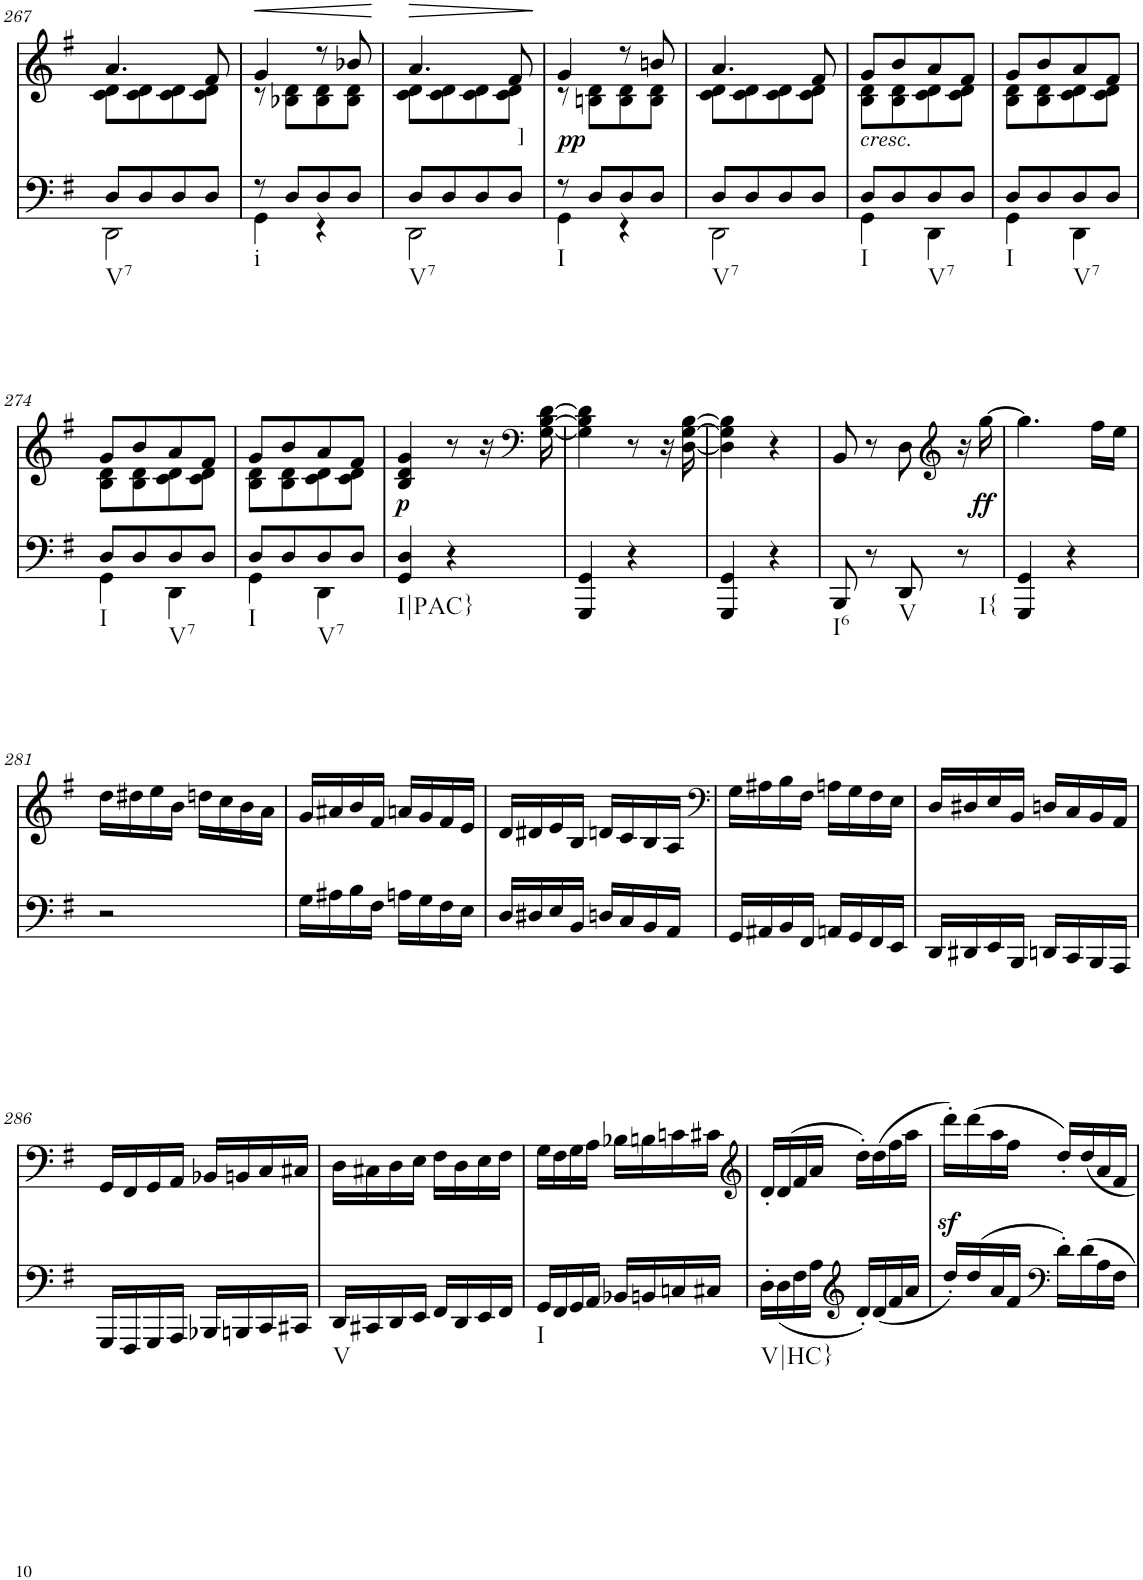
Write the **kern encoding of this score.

**kern	**dynam	**kern	**text	**dynam
*part2	*part2	*part1	*part1	*part1
*staff2	*staff2	*staff1	*staff1	*staff1
*I"piano	*	*I"piano	*	*
*I'Pno	*	*I'Pno	*	*
!!LO:PB:g=z
*clefF4	*	*clefG2	*	*
*k[f#]	*	*k[f#]	*	*
*G:	*	*G:	*	*
*M2/4	*	*M2/4	*	*
=267	=267	=267	=267	=267
*^	*	*^	*	*
!LO:TX:b:t=V7	!	!	!	!	!	!
8D/L	2DD\	.	4.a/	8c\ 8d\L	.	.
8D/	.	.	.	8c\ 8d\	.	.
8D/	.	.	.	8c\ 8d\	.	.
8D/J	.	.	8f#/	8c\ 8d\J	.	.
=268	=268	=268	=268	=268	=268	=268
!LO:TX:b:t=i	!	!	!	!	!	!
!	!	!	!	!	!LO:LY:a	!LO:HP:b
8r	4GG\	.	4g/	8r	<	<
8D/L	.	.	.	8B-X\ 8d\L	.	.
8D/	4r	.	8r	8B-\ 8d\	.	.
!	!	!	!	!	!LO:LY:b	!
8D/J	.	.	8b-X/	8B-\ 8d\J	[	.
*v	*v	*	*	*	*	*
*	*	*v	*v	*	*
.	.	.	.	[
=269	=269	=269	=269	=269
*^	*	*	*	*
!LO:TX:b:t=V7	!	!	!	!	!
!	!	!	!	!LO:LY:b	!LO:HP:b
*	*	*	*^	*	*
8D/L	2DD\	.	4.a/	8c\ 8d\L	>	>
8D/	.	.	.	8c\ 8d\	.	.
8D/	.	.	.	8c\ 8d\	.	.
!	!	!	!	!	!LO:LY:b	!
8D/J	.	.	8f#/	8c\ 8d\J	]	.
*v	*v	*	*	*	*	*
*	*	*v	*v	*	*
.	.	.	.	]
=270	=270	=270	=270	=270
*^	*	*^	*	*
!LO:TX:b:t=I	!	!	!	!	!	!
!	!	!	!	!	!LO:LY:a	!
8r	4GG\	.	4g/	8r	pp	.
!	!	!LO:DY:a	!	!	!	!
8D/L	.	pp	.	8Bn\ 8d\L	.	.
8D/	4r	.	8r	8B\ 8d\	.	.
8D/J	.	.	8bn/	8B\ 8d\J	.	.
=271	=271	=271	=271	=271	=271	=271
!LO:TX:b:t=V7	!	!	!	!	!	!
8D/L	2DD\	.	4.a/	8c\ 8d\L	.	.
8D/	.	.	.	8c\ 8d\	.	.
8D/	.	.	.	8c\ 8d\	.	.
8D/J	.	.	8f#/	8c\ 8d\J	.	.
=272	=272	=272	=272	=272	=272	=272
!	!	!	!LO:TX:b:i:t=cresc.	!	!	!
!LO:TX:b:t=I	!	!	!	!	!	!
8D/L	4GG\	.	8g/L	8B\ 8d\L	.	.
!	!	!	!	!	!LO:LY:b	!
8D/	.	.	8b/	8B\ 8d\	<	.
!LO:TX:b:t=V7	!	!	!	!	!	!
8D/	4DD\	.	8a/	8c\ 8d\	.	.
8D/J	.	.	8f#/J	8c\ 8d\J	.	.
=273	=273	=273	=273	=273	=273	=273
!LO:TX:b:t=I	!	!	!	!	!	!
8D/L	4GG\	.	8g/L	8B\ 8d\L	.	.
8D/	.	.	8b/	8B\ 8d\	.	.
!LO:TX:b:t=V7	!	!	!	!	!	!
8D/	4DD\	.	8a/	8c\ 8d\	.	.
8D/J	.	.	8f#/J	8c\ 8d\J	.	.
!!LO:LB:g=z	!!
=274	=274	=274	=274	=274	=274	=274
!LO:TX:b:t=I	!	!	!	!	!	!
8D/L	4GG\	.	8g/L	8B\ 8d\L	.	.
8D/	.	.	8b/	8B\ 8d\	.	.
!LO:TX:b:t=V7	!	!	!	!	!	!
8D/	4DD\	.	8a/	8c\ 8d\	.	.
8D/J	.	.	8f#/J	8c\ 8d\J	.	.
=275	=275	=275	=275	=275	=275	=275
!LO:TX:b:t=I	!	!	!	!	!	!
8D/L	4GG\	.	8g/L	8B\ 8d\L	.	.
8D/	.	.	8b/	8B\ 8d\	.	.
!LO:TX:b:t=V7	!	!	!	!	!	!
8D/	4DD\	.	8a/	8c\ 8d\	.	.
8D/J	.	.	8f#/J	8c\ 8d\J	.	.
*v	*v	*	*	*	*	*
=276	=276	=276	=276	=276	=276
!LO:TX:b:t=I|PAC}	!	!	!	!	!
!	!	!	!	!LO:LY:b	!LO:DY:b
*	*	*v	*v	*	*
4GG/ 4D/	.	4B/ 4d/ 4g/	p	p
4r	.	8r	.	.
.	.	16r	.	.
*	*	*clefF4	*	*
.	.	[16G\ [16B\ [16d\	.	.
=277	=277	=277	=277	=277
4GGG/ 4GG/	.	4G\] 4B\] 4d\]	.	.
4r	.	8r	.	.
.	.	16r	.	.
.	.	[16D\ [16G\ [16B\	.	.
=278	=278	=278	=278	=278
4GGG/ 4GG/	.	4D\] 4G\] 4B\]	.	.
4r	.	4r	.	.
=279	=279	=279	=279	=279
!LO:TX:b:t=I6	!	!	!	!
8BBB/	.	8BB/	.	.
8r	.	8r	.	.
!LO:TX:b:t=V	!	!	!	!
8DD/	.	8D\	.	.
*	*	*clefG2	*	*
!LO:TX:b:t=I{	!	!	!	!
8r	.	16r	.	.
!	!	!	!LO:LY:b	!LO:DY:b
.	.	[16gg\	ff	ff
=280	=280	=280	=280	=280
!	!	!	!LO:LY:b	!
4GGG/ 4GG/	.	4.gg\]	ff	.
4r	.	.	.	.
.	.	16ff#\LL	.	.
.	.	16ee\JJ	.	.
!!LO:LB:g=z
=281	=281	=281	=281	=281
2r	.	16dd\LL	.	.
.	.	16dd#X\	.	.
.	.	16ee\	.	.
.	.	16b\JJ	.	.
.	.	16ddn\LL	.	.
.	.	16cc\	.	.
.	.	16b\	.	.
.	.	16a\JJ	.	.
=282	=282	=282	=282	=282
16G\LL	.	16g/LL	.	.
16A#X\	.	16a#X/	.	.
16B\	.	16b/	.	.
16F#\JJ	.	16f#/JJ	.	.
16An\LL	.	16an/LL	.	.
16G\	.	16g/	.	.
16F#\	.	16f#/	.	.
16E\JJ	.	16e/JJ	.	.
=283	=283	=283	=283	=283
16D/LL	.	16d/LL	.	.
16D#X/	.	16d#X/	.	.
16E/	.	16e/	.	.
16BB/JJ	.	16B/JJ	.	.
16Dn/LL	.	16dn/LL	.	.
16C/	.	16c/	.	.
16BB/	.	16B/	.	.
16AA/JJ	.	16A/JJ	.	.
=284	=284	=284	=284	=284
*	*	*clefF4	*	*
16GG/LL	.	16G\LL	.	.
16AA#X/	.	16A#X\	.	.
16BB/	.	16B\	.	.
16FF#/JJ	.	16F#\JJ	.	.
16AAn/LL	.	16An\LL	.	.
16GG/	.	16G\	.	.
16FF#/	.	16F#\	.	.
16EE/JJ	.	16E\JJ	.	.
=285	=285	=285	=285	=285
16DD/LL	.	16D/LL	.	.
16DD#X/	.	16D#X/	.	.
16EE/	.	16E/	.	.
16BBB/JJ	.	16BB/JJ	.	.
16DDn/LL	.	16Dn/LL	.	.
16CC/	.	16C/	.	.
16BBB/	.	16BB/	.	.
16AAA/JJ	.	16AA/JJ	.	.
!!LO:LB:g=z
=286	=286	=286	=286	=286
16GGG/LL	.	16GG/LL	.	.
16FFF#/	.	16FF#/	.	.
16GGG/	.	16GG/	.	.
16AAA/JJ	.	16AA/JJ	.	.
16BBB-X/LL	.	16BB-X/LL	.	.
16BBBn/	.	16BBn/	.	.
16CC/	.	16C/	.	.
16CC#X/JJ	.	16C#X/JJ	.	.
=287	=287	=287	=287	=287
!LO:TX:b:t=V	!	!	!	!
16DD/LL	.	16D\LL	.	.
16CC#X/	.	16C#X\	.	.
16DD/	.	16D\	.	.
16EE/JJ	.	16E\JJ	.	.
16FF#/LL	.	16F#\LL	.	.
16DD/	.	16D\	.	.
16EE/	.	16E\	.	.
16FF#/JJ	.	16F#\JJ	.	.
=288	=288	=288	=288	=288
!LO:TX:b:t=I	!	!	!	!
16GG/LL	.	16G\LL	.	.
16FF#/	.	16F#\	.	.
16GG/	.	16G\	.	.
16AA/JJ	.	16A\JJ	.	.
16BB-X/LL	.	16B-X\LL	.	.
16BBn/	.	16Bn\	.	.
16Cn/	.	16cn\	.	.
16C#X/JJ	.	16c#X\JJ	.	.
=289	=289	=289	=289	=289
*	*	*clefG2	*	*
!LO:TX:b:t=V|HC}	!	!	!	!
16D'\LL	.	16d'/LL	.	.
(<16D\	.	(16d/	.	.
16F#\	.	16f#/	.	.
16A\JJ	.	16a/JJ	.	.
*clefG2	*	*	*	*
16d'/LL)	.	16dd'\LL)	.	.
(16d/	.	(16dd\	.	.
16f#/	.	16ff#\	.	.
16a/JJ	.	16aa\JJ	.	.
=290	=290	=290	=290	=290
16dd'/LL)	.	16dddz<'\LL)	.	.
(16dd/	.	(16ddd\	.	.
16a/	.	16aa\	.	.
16f#/JJ	.	16ff#\JJ	.	.
*clefF4	*	*	*	*
16d'\LL)	.	16dd'/LL)	.	.
16d\	.	16dd/	.	.
16A\	.	16a/	.	.
16F#\JJ	.	16f#/JJ	.	.
=	=	=	=	=
*-	*-	*-	*-	*-
